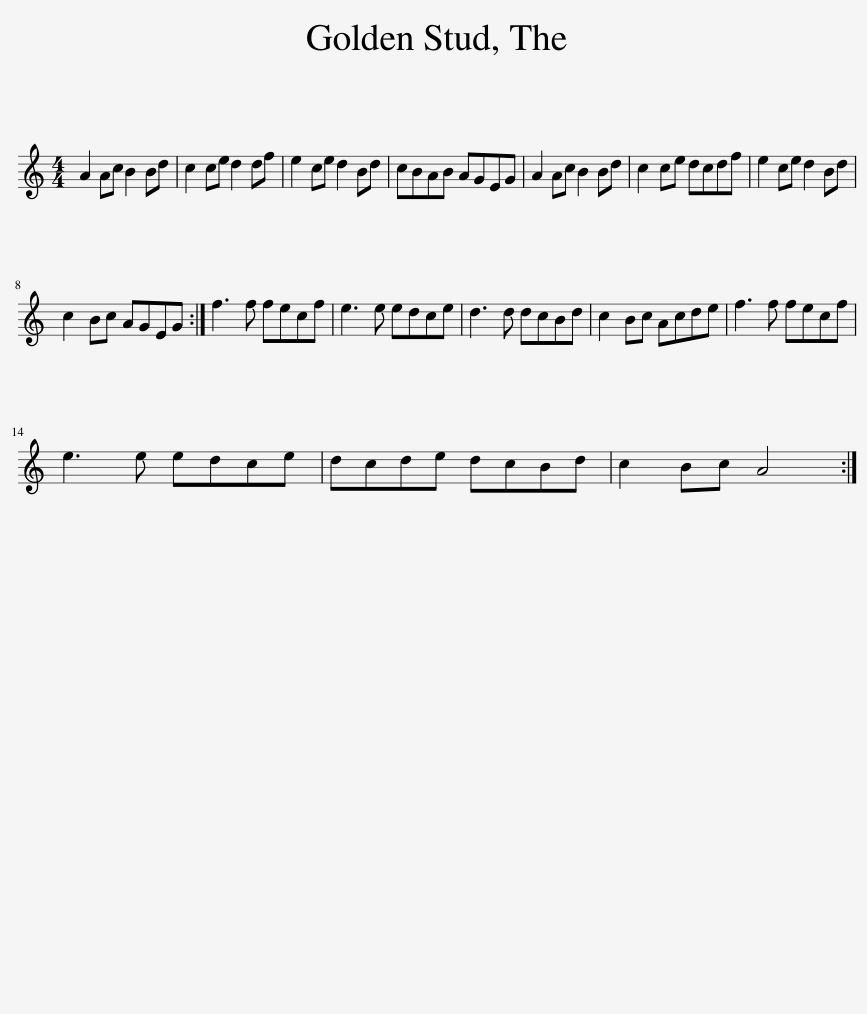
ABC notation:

X:1
L:1/8
M:4/4
I:linebreak $
K:C
V:1 treble
V:1
 A2 Ac B2 Bd | c2 ce d2 df | e2 ce d2 Bd | cBAB AGEG | A2 Ac B2 Bd | %5
 c2 ce dcdf | e2 ce d2 Bd |$ c2 Bc AGEG :| f3 f fecf | e3 e edce | %10
 d3 d dcBd | c2 Bc Acde | f3 f fecf |$ e3 e edce | dcde dcBd | %15
 c2 Bc A4 :| %16
